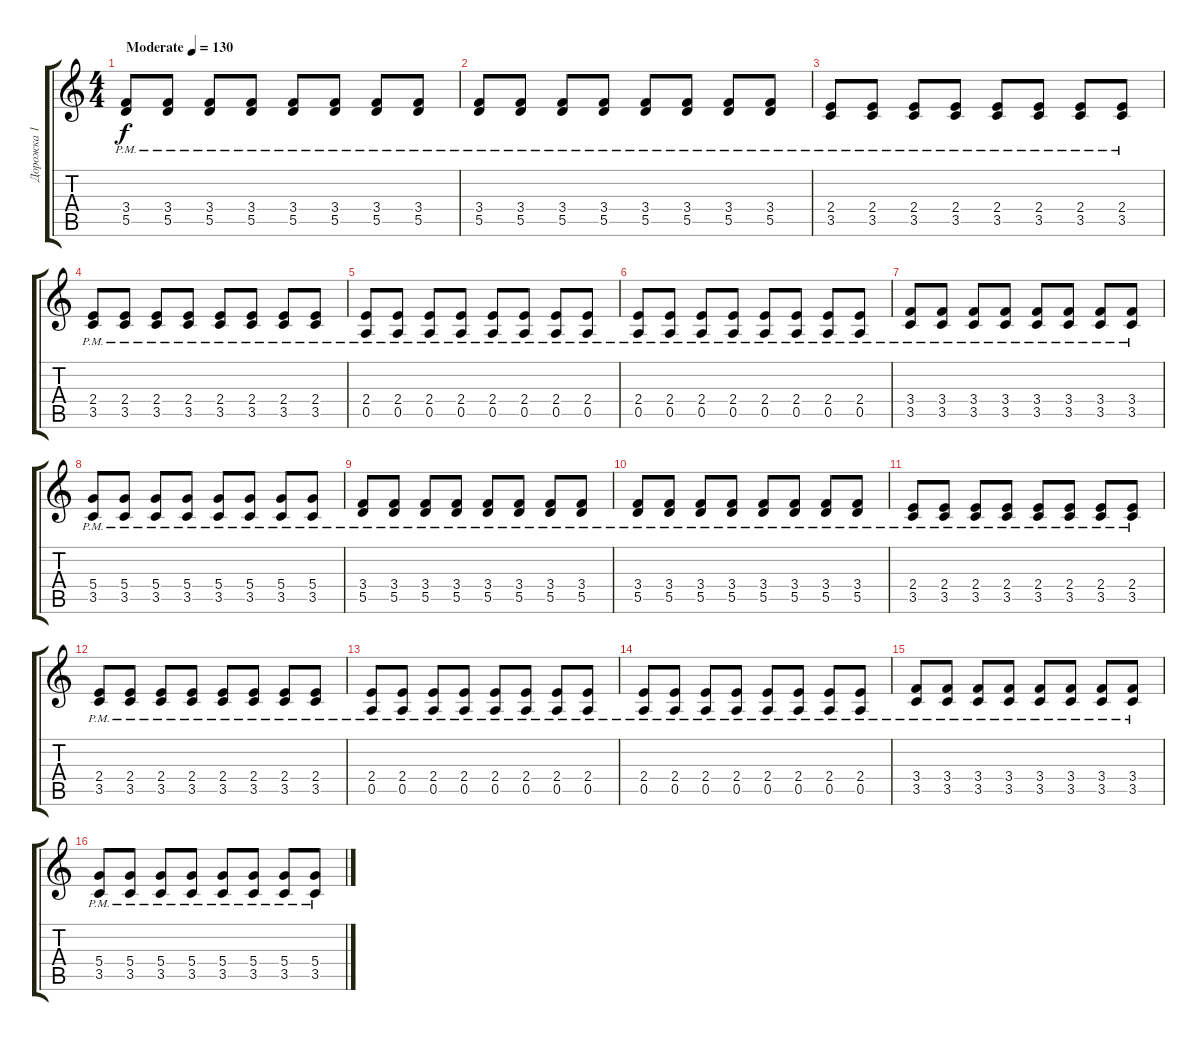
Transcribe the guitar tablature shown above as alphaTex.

\track ("Дорожка 1" "Дорожка 1") {instrument overdrivenguitar}
\staff {score tabs}
\tuning (E4 B3 G3 D3 A2 E2) {hide}
\ts (4 4)
\tempo (130 "Moderate")
\clef g2
\ks c
(3.4{pm} 5.5{pm}).8{dy f instrument overdrivenguitar} (3.4{pm} 5.5{pm}).8 (3.4{pm} 5.5{pm}).8 (3.4{pm} 5.5{pm}).8 (3.4{pm} 5.5{pm}).8 (3.4{pm} 5.5{pm}).8 (3.4{pm} 5.5{pm}).8 (3.4{pm} 5.5{pm}).8 |
(3.4{pm} 5.5{pm}).8 (3.4{pm} 5.5{pm}).8 (3.4{pm} 5.5{pm}).8 (3.4{pm} 5.5{pm}).8 (3.4{pm} 5.5{pm}).8 (3.4{pm} 5.5{pm}).8 (3.4{pm} 5.5{pm}).8 (3.4{pm} 5.5{pm}).8 |
(2.4{pm} 3.5{pm}).8 (2.4{pm} 3.5{pm}).8 (2.4{pm} 3.5{pm}).8 (2.4{pm} 3.5{pm}).8 (2.4{pm} 3.5{pm}).8 (2.4{pm} 3.5{pm}).8 (2.4{pm} 3.5{pm}).8 (2.4{pm} 3.5{pm}).8 |
(2.4{pm} 3.5{pm}).8 (2.4{pm} 3.5{pm}).8 (2.4{pm} 3.5{pm}).8 (2.4{pm} 3.5{pm}).8 (2.4{pm} 3.5{pm}).8 (2.4{pm} 3.5{pm}).8 (2.4{pm} 3.5{pm}).8 (2.4{pm} 3.5{pm}).8 |
(2.4{pm} 0.5{pm}).8 (2.4{pm} 0.5{pm}).8 (2.4{pm} 0.5{pm}).8 (2.4{pm} 0.5{pm}).8 (2.4{pm} 0.5{pm}).8 (2.4{pm} 0.5{pm}).8 (2.4{pm} 0.5{pm}).8 (2.4{pm} 0.5{pm}).8 |
(2.4{pm} 0.5{pm}).8 (2.4{pm} 0.5{pm}).8 (2.4{pm} 0.5{pm}).8 (2.4{pm} 0.5{pm}).8 (2.4{pm} 0.5{pm}).8 (2.4{pm} 0.5{pm}).8 (2.4{pm} 0.5{pm}).8 (2.4{pm} 0.5{pm}).8 |
(3.4{pm} 3.5{pm}).8 (3.4{pm} 3.5{pm}).8 (3.4{pm} 3.5{pm}).8 (3.4{pm} 3.5{pm}).8 (3.4{pm} 3.5{pm}).8 (3.4{pm} 3.5{pm}).8 (3.4{pm} 3.5{pm}).8 (3.4{pm} 3.5{pm}).8 |
(5.4{pm} 3.5{pm}).8 (5.4{pm} 3.5{pm}).8 (5.4{pm} 3.5{pm}).8 (5.4{pm} 3.5{pm}).8 (5.4{pm} 3.5{pm}).8 (5.4{pm} 3.5{pm}).8 (5.4{pm} 3.5{pm}).8 (5.4{pm} 3.5{pm}).8 |
(3.4{pm} 5.5{pm}).8 (3.4{pm} 5.5{pm}).8 (3.4{pm} 5.5{pm}).8 (3.4{pm} 5.5{pm}).8 (3.4{pm} 5.5{pm}).8 (3.4{pm} 5.5{pm}).8 (3.4{pm} 5.5{pm}).8 (3.4{pm} 5.5{pm}).8 |
(3.4{pm} 5.5{pm}).8 (3.4{pm} 5.5{pm}).8 (3.4{pm} 5.5{pm}).8 (3.4{pm} 5.5{pm}).8 (3.4{pm} 5.5{pm}).8 (3.4{pm} 5.5{pm}).8 (3.4{pm} 5.5{pm}).8 (3.4{pm} 5.5{pm}).8 |
(2.4{pm} 3.5{pm}).8 (2.4{pm} 3.5{pm}).8 (2.4{pm} 3.5{pm}).8 (2.4{pm} 3.5{pm}).8 (2.4{pm} 3.5{pm}).8 (2.4{pm} 3.5{pm}).8 (2.4{pm} 3.5{pm}).8 (2.4{pm} 3.5{pm}).8 |
(2.4{pm} 3.5{pm}).8 (2.4{pm} 3.5{pm}).8 (2.4{pm} 3.5{pm}).8 (2.4{pm} 3.5{pm}).8 (2.4{pm} 3.5{pm}).8 (2.4{pm} 3.5{pm}).8 (2.4{pm} 3.5{pm}).8 (2.4{pm} 3.5{pm}).8 |
(2.4{pm} 0.5{pm}).8 (2.4{pm} 0.5{pm}).8 (2.4{pm} 0.5{pm}).8 (2.4{pm} 0.5{pm}).8 (2.4{pm} 0.5{pm}).8 (2.4{pm} 0.5{pm}).8 (2.4{pm} 0.5{pm}).8 (2.4{pm} 0.5{pm}).8 |
(2.4{pm} 0.5{pm}).8 (2.4{pm} 0.5{pm}).8 (2.4{pm} 0.5{pm}).8 (2.4{pm} 0.5{pm}).8 (2.4{pm} 0.5{pm}).8 (2.4{pm} 0.5{pm}).8 (2.4{pm} 0.5{pm}).8 (2.4{pm} 0.5{pm}).8 |
(3.4{pm} 3.5{pm}).8 (3.4{pm} 3.5{pm}).8 (3.4{pm} 3.5{pm}).8 (3.4{pm} 3.5{pm}).8 (3.4{pm} 3.5{pm}).8 (3.4{pm} 3.5{pm}).8 (3.4{pm} 3.5{pm}).8 (3.4{pm} 3.5{pm}).8 |
(5.4{pm} 3.5{pm}).8 (5.4{pm} 3.5{pm}).8 (5.4{pm} 3.5{pm}).8 (5.4{pm} 3.5{pm}).8 (5.4{pm} 3.5{pm}).8 (5.4{pm} 3.5{pm}).8 (5.4{pm} 3.5{pm}).8 (5.4{pm} 3.5{pm}).8
